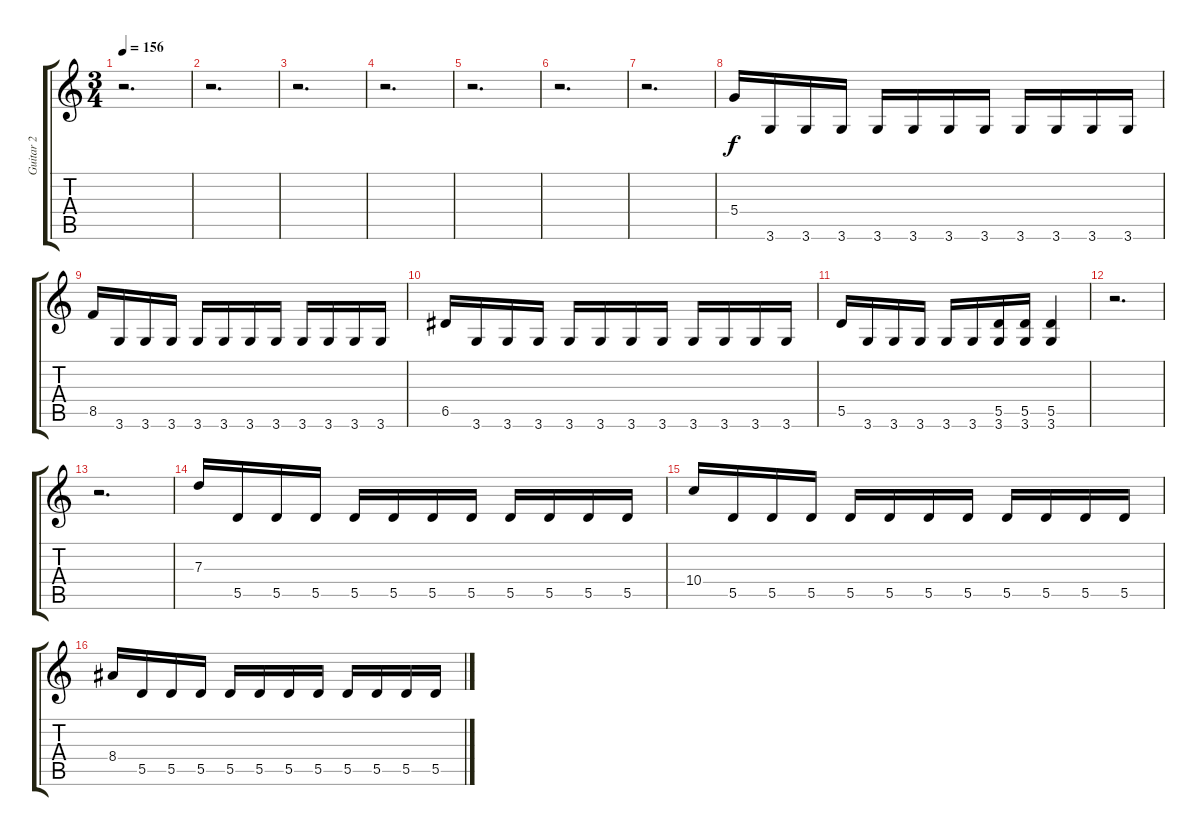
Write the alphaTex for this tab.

\track ("Guitar 2" "Guitar 2") {instrument distortionguitar}
\staff {score tabs}
\tuning (E4 B3 G3 D3 A2 E2) {hide}
\ts (3 4)
\tempo 156
\clef g2
\ks c
r.2{d dy f instrument distortionguitar} |
r.2{d} |
r.2{d} |
r.2{d} |
r.2{d} |
r.2{d} |
r.2{d} |
5.4.16 3.6.16 3.6.16 3.6.16 3.6.16 3.6.16 3.6.16 3.6.16 3.6.16 3.6.16 3.6.16 3.6.16 |
8.5.16 3.6.16 3.6.16 3.6.16 3.6.16 3.6.16 3.6.16 3.6.16 3.6.16 3.6.16 3.6.16 3.6.16 |
6.5.16 3.6.16 3.6.16 3.6.16 3.6.16 3.6.16 3.6.16 3.6.16 3.6.16 3.6.16 3.6.16 3.6.16 |
5.5.16 3.6.16 3.6.16 3.6.16 3.6.16 3.6.16 (5.5 3.6).16 (5.5 3.6).16 (5.5 3.6).4 |
r.2{d} |
r.2{d} |
7.3.16 5.5.16 5.5.16 5.5.16 5.5.16 5.5.16 5.5.16 5.5.16 5.5.16 5.5.16 5.5.16 5.5.16 |
10.4.16 5.5.16 5.5.16 5.5.16 5.5.16 5.5.16 5.5.16 5.5.16 5.5.16 5.5.16 5.5.16 5.5.16 |
8.4.16 5.5.16 5.5.16 5.5.16 5.5.16 5.5.16 5.5.16 5.5.16 5.5.16 5.5.16 5.5.16 5.5.16
